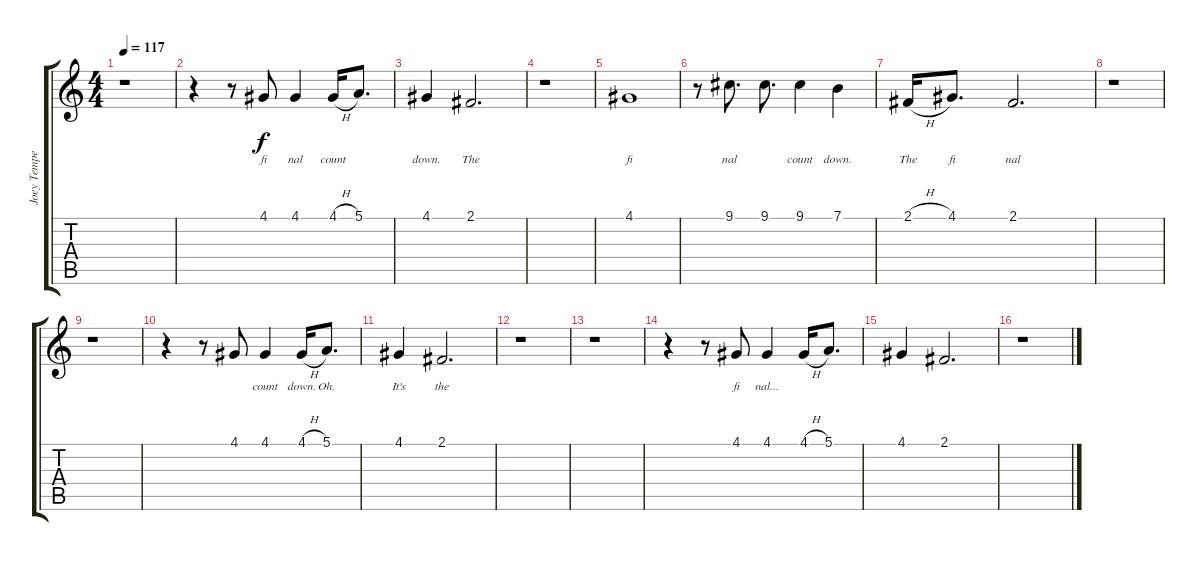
\track ("Joey Tempest (Vocals)" "Joey Tempe") {instrument clarinet}
\staff {score tabs}
\tuning (E4 B3 G3 D3 A2 E2) {hide}
\ts (4 4)
\tempo 117
\clef g2
\ks c
r.1{dy f} |
r.4 r.8 4.1.8{lyrics (0 "fi") lyrics (1 "") lyrics (2 "") lyrics (3 "") lyrics (4 "")} 4.1.4{lyrics (0 "nal") lyrics (1 "") lyrics (2 "") lyrics (3 "") lyrics (4 "")} 4.1{h}.16{lyrics (0 "count") lyrics (1 "") lyrics (2 "") lyrics (3 "") lyrics (4 "")} 5.1.8{d lyrics (0 "") lyrics (1 "") lyrics (2 "") lyrics (3 "") lyrics (4 "")} |
4.1.4{lyrics (0 "down.") lyrics (1 "") lyrics (2 "") lyrics (3 "") lyrics (4 "")} 2.1.2{d lyrics (0 "The") lyrics (1 "") lyrics (2 "") lyrics (3 "") lyrics (4 "")} |
r.1 |
4.1.1{lyrics (0 "fi") lyrics (1 "") lyrics (2 "") lyrics (3 "") lyrics (4 "")} |
r.8 9.1.8{d lyrics (0 "nal") lyrics (1 "") lyrics (2 "") lyrics (3 "") lyrics (4 "")} 9.1.8{d lyrics (0 "") lyrics (1 "") lyrics (2 "") lyrics (3 "") lyrics (4 "")} 9.1.4{lyrics (0 "count") lyrics (1 "") lyrics (2 "") lyrics (3 "") lyrics (4 "")} 7.1.4{lyrics (0 "down.") lyrics (1 "") lyrics (2 "") lyrics (3 "") lyrics (4 "")} |
2.1{h}.16{lyrics (0 "The") lyrics (1 "") lyrics (2 "") lyrics (3 "") lyrics (4 "")} 4.1.8{d lyrics (0 "fi") lyrics (1 "") lyrics (2 "") lyrics (3 "") lyrics (4 "")} 2.1.2{d lyrics (0 "nal") lyrics (1 "") lyrics (2 "") lyrics (3 "") lyrics (4 "")} |
r.1 |
r.1 |
r.4 r.8 4.1.8{lyrics (0 "") lyrics (1 "") lyrics (2 "") lyrics (3 "") lyrics (4 "")} 4.1.4{lyrics (0 "count") lyrics (1 "") lyrics (2 "") lyrics (3 "") lyrics (4 "")} 4.1{h}.16{lyrics (0 "down.") lyrics (1 "") lyrics (2 "") lyrics (3 "") lyrics (4 "")} 5.1.8{d lyrics (0 "Oh.") lyrics (1 "") lyrics (2 "") lyrics (3 "") lyrics (4 "")} |
4.1.4{lyrics (0 "It's") lyrics (1 "") lyrics (2 "") lyrics (3 "") lyrics (4 "")} 2.1.2{d lyrics (0 "the") lyrics (1 "") lyrics (2 "") lyrics (3 "") lyrics (4 "")} |
r.1 |
r.1 |
r.4 r.8 4.1.8{lyrics (0 "fi") lyrics (1 "") lyrics (2 "") lyrics (3 "") lyrics (4 "")} 4.1.4{lyrics (0 "nal...") lyrics (1 "") lyrics (2 "") lyrics (3 "") lyrics (4 "")} 4.1{h}.16 5.1.8{d} |
4.1.4 2.1.2{d} |
r.1
